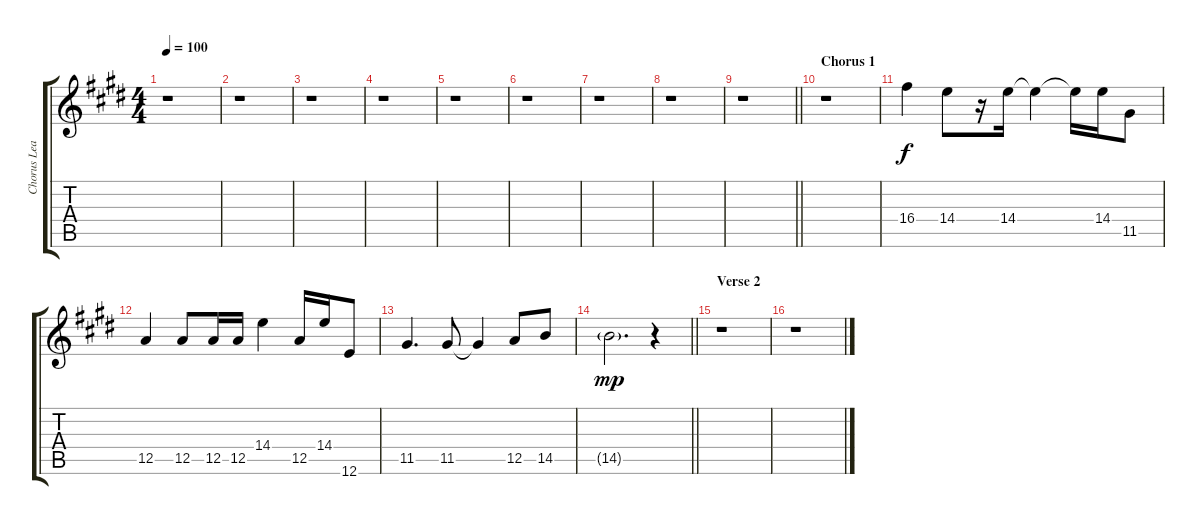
\track ("Chorus Lead II" "Chorus Lea") {instrument electricguitarjazz}
\staff {score tabs}
\tuning (E4 B3 G3 D3 A2 E2) {hide}
\ts (4 4)
\tempo 100
\clef g2
\ks c#minor
r.1{dy f} |
\ks e
r.1 |
\ks c#minor
r.1 |
\ks e
r.1 |
\ks c#minor
r.1 |
\ks e
r.1 |
\ks c#minor
r.1 |
\ks e
r.1 |
\barLineRight lightlight
\ks c#minor
r.1 |
\section ("" "Chorus 1")
\ks e
r.1 |
\ks c#minor
16.4.4 14.4.8 r.16 14.4.16 14.4{t}.4 14.4{t}.16 14.4.16 11.5.8 |
\ks e
12.5.4 12.5.8 12.5.16 12.5.16 14.4.4 12.5.16 14.4.16 12.6.8 |
\ks c#minor
11.5.4{d} 11.5.8 11.5{t}.4 12.5.8 14.5.8 |
\barLineRight lightlight
\ks e
14.5{g}.2{d dy mp} r.4 |
\section ("" "Verse 2")
r.1 |
\ks c#minor
r.1
